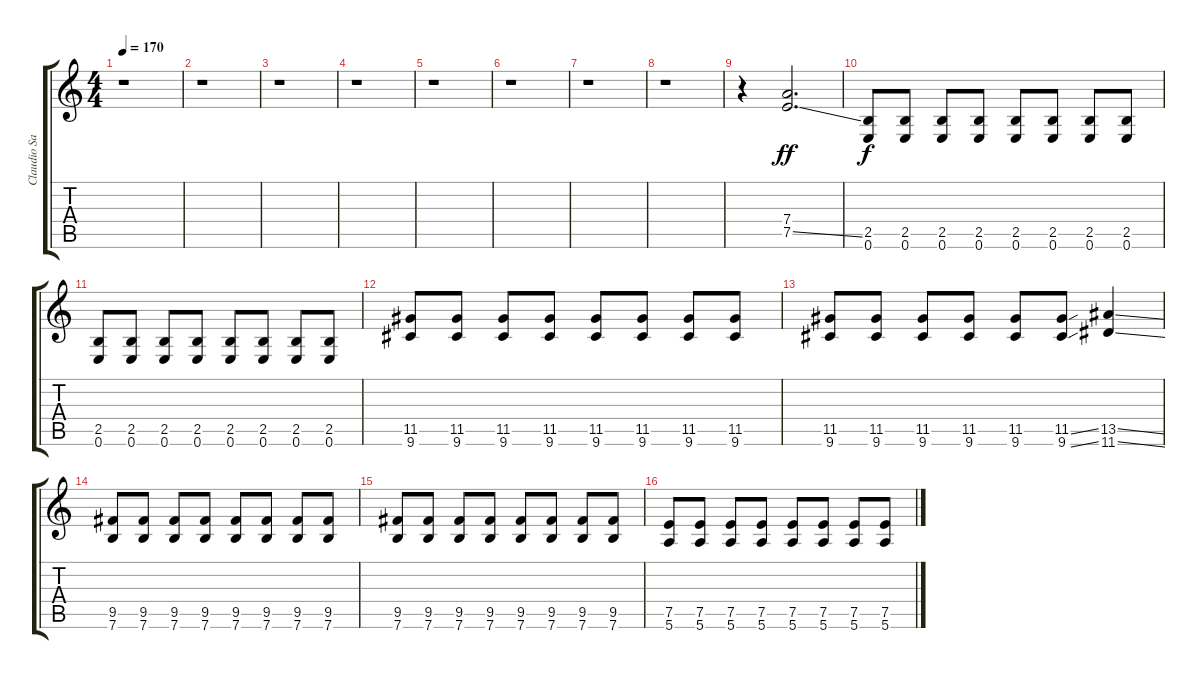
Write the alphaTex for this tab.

\track ("Claudio Sanchez" "Claudio Sa") {instrument distortionguitar}
\staff {score tabs}
\tuning (E4 B3 G3 D3 A2 E2) {hide}
\ts (4 4)
\tempo 170
\clef g2
\ks c
r.1{dy f} |
r.1 |
r.1 |
r.1 |
r.1 |
r.1 |
r.1 |
r.1 |
r.4 (7.4 7.5{ss}).2{d dy ff} |
(2.5 0.6).8{dy f} (2.5 0.6).8 (2.5 0.6).8 (2.5 0.6).8 (2.5 0.6).8 (2.5 0.6).8 (2.5 0.6).8 (2.5 0.6).8 |
(2.5 0.6).8 (2.5 0.6).8 (2.5 0.6).8 (2.5 0.6).8 (2.5 0.6).8 (2.5 0.6).8 (2.5 0.6).8 (2.5 0.6).8 |
(11.5 9.6).8 (11.5 9.6).8 (11.5 9.6).8 (11.5 9.6).8 (11.5 9.6).8 (11.5 9.6).8 (11.5 9.6).8 (11.5 9.6).8 |
(11.5 9.6).8 (11.5 9.6).8 (11.5 9.6).8 (11.5 9.6).8 (11.5 9.6).8 (11.5{ss} 9.6{ss}).8 (13.5{ss} 11.6{ss}).4 |
(9.5 7.6).8 (9.5 7.6).8 (9.5 7.6).8 (9.5 7.6).8 (9.5 7.6).8 (9.5 7.6).8 (9.5 7.6).8 (9.5 7.6).8 |
(9.5 7.6).8 (9.5 7.6).8 (9.5 7.6).8 (9.5 7.6).8 (9.5 7.6).8 (9.5 7.6).8 (9.5 7.6).8 (9.5 7.6).8 |
(7.5 5.6).8 (7.5 5.6).8 (7.5 5.6).8 (7.5 5.6).8 (7.5 5.6).8 (7.5 5.6).8 (7.5 5.6).8 (7.5 5.6).8
